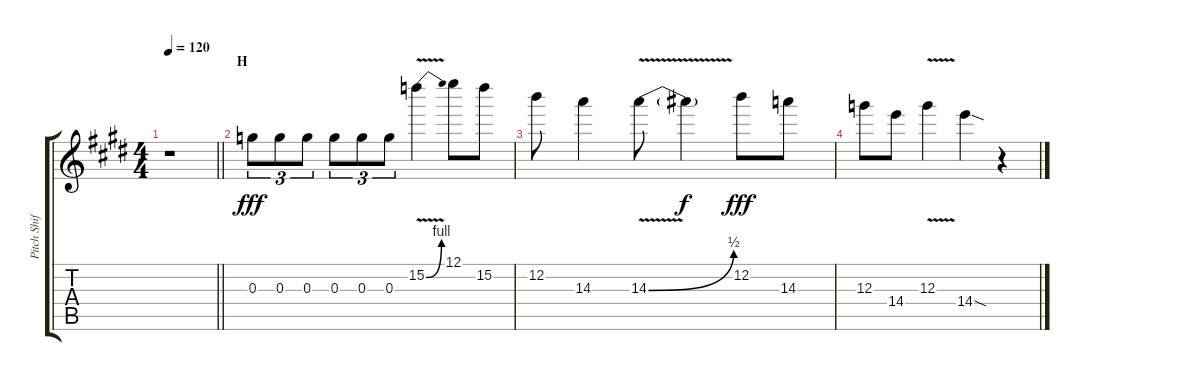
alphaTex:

\track ("Pitch Shifter Guitar 14" "Pitch Shif") {instrument distortionguitar}
\staff {score tabs}
\tuning (E5 B4 G4 D4 A3 E3) {hide}
\ts (4 4)
\tempo 120
\clef g2
\barLineRight lightlight
\ks e
r.1{dy fff} |
\section ("" "H")
0.3.8{tu (3 2)} 0.3.8{tu (3 2)} 0.3.8{tu (3 2)} 0.3.8{tu (3 2)} 0.3.8{tu (3 2)} 0.3.8{tu (3 2)} 15.2{be (bend 0 0 60 4) v}.4 12.1.8 15.2.8 |
12.2.8 14.3.4 14.3{be (bend 0 0 60 2) v}.8 14.3{t}.4{dy f} 12.2.8{dy fff} 14.3.8 |
12.3.8 14.4.8 12.3{v}.4 14.4{sod}.4 r.4
